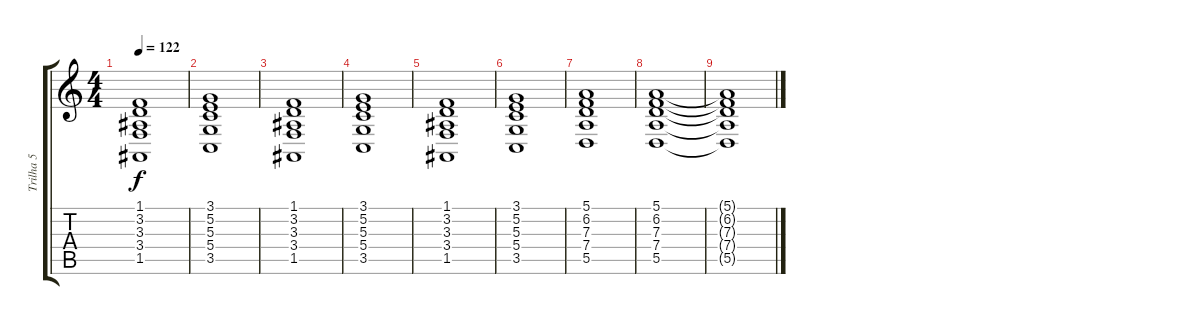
\track ("Trilha 5" "Trilha 5") {instrument choiraahs}
\staff {score tabs}
\tuning (E4 B3 G3 D3 A2 E2) {hide}
\ts (4 4)
\tempo 122
\clef g2
\ks c
(1.1 3.2 3.3 3.4 1.5).1{dy f} |
(3.1 5.2 5.3 5.4 3.5).1 |
(1.1 3.2 3.3 3.4 1.5).1 |
(3.1 5.2 5.3 5.4 3.5).1 |
(1.1 3.2 3.3 3.4 1.5).1 |
(3.1 5.2 5.3 5.4 3.5).1 |
(5.1 6.2 7.3 7.4 5.5).1 |
(5.1 6.2 7.3 7.4 5.5).1 |
(5.1{t} 6.2{t} 7.3{t} 7.4{t} 5.5{t}).1
